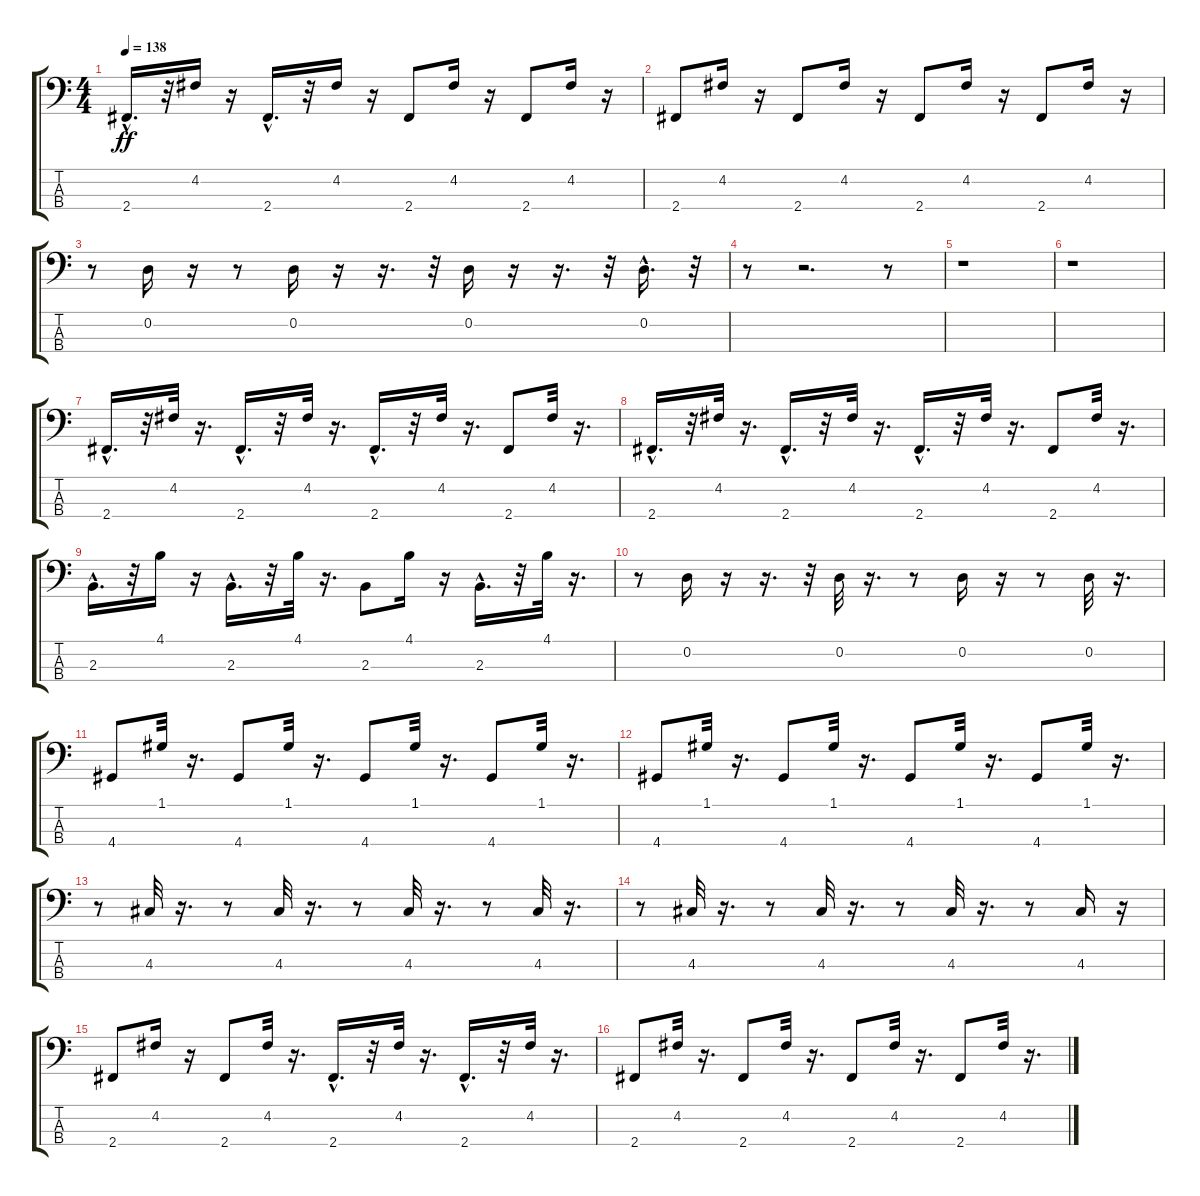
\track "" {instrument fretlessbass}
\staff {score tabs}
\tuning (G2 D2 A1 E1) {hide}
\ts (4 4)
\tempo 138
\clef f4
\ks c
2.4{hac}.16{d dy ff} r.32 4.2.16 r.16 2.4{hac}.16{d} r.32 4.2.16 r.16 2.4.8 4.2.16 r.16 2.4.8 4.2.16 r.16 |
2.4.8 4.2.16 r.16 2.4.8 4.2.16 r.16 2.4.8 4.2.16 r.16 2.4.8 4.2.16 r.16 |
r.8 0.2.16 r.16 r.8 0.2.16 r.16 r.16{d} r.32 0.2.16 r.16 r.16{d} r.32 0.2{hac}.16{d} r.32 |
r.8 r.2{d} r.8 |
r.1 |
r.1 |
2.4{hac}.16{d} r.32 4.2.32 r.16{d} 2.4{hac}.16{d} r.32 4.2.32 r.16{d} 2.4{hac}.16{d} r.32 4.2.32 r.16{d} 2.4.8 4.2.32 r.16{d} |
2.4{hac}.16{d} r.32 4.2.32 r.16{d} 2.4{hac}.16{d} r.32 4.2.32 r.16{d} 2.4{hac}.16{d} r.32 4.2.32 r.16{d} 2.4.8 4.2.32 r.16{d} |
2.3{hac}.16{d} r.32 4.1.16 r.16 2.3{hac}.16{d} r.32 4.1.32 r.16{d} 2.3.8 4.1.16 r.16 2.3{hac}.16{d} r.32 4.1.32 r.16{d} |
r.8 0.2.16 r.16 r.16{d} r.32 0.2.32 r.16{d} r.8 0.2.16 r.16 r.8 0.2.32 r.16{d} |
4.4.8 1.1.32 r.16{d} 4.4.8 1.1.32 r.16{d} 4.4.8 1.1.32 r.16{d} 4.4.8 1.1.32 r.16{d} |
4.4.8 1.1.32 r.16{d} 4.4.8 1.1.32 r.16{d} 4.4.8 1.1.32 r.16{d} 4.4.8 1.1.32 r.16{d} |
r.8 4.3.32 r.16{d} r.8 4.3.32 r.16{d} r.8 4.3.32 r.16{d} r.8 4.3.32 r.16{d} |
r.8 4.3.32 r.16{d} r.8 4.3.32 r.16{d} r.8 4.3.32 r.16{d} r.8 4.3.16 r.16 |
2.4.8 4.2.16 r.16 2.4.8 4.2.32 r.16{d} 2.4{hac}.16{d} r.32 4.2.32 r.16{d} 2.4{hac}.16{d} r.32 4.2.32 r.16{d} |
2.4.8 4.2.32 r.16{d} 2.4.8 4.2.32 r.16{d} 2.4.8 4.2.32 r.16{d} 2.4.8 4.2.32 r.16{d}
